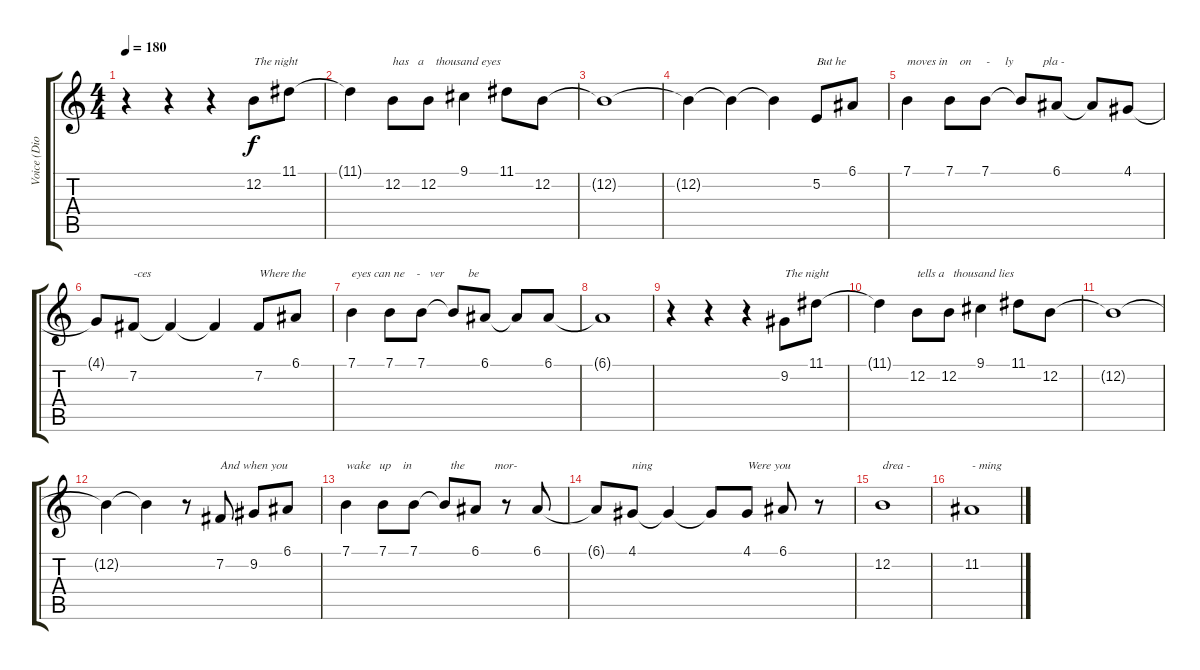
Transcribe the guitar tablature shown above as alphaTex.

\track ("Voice (Dio)" "Voice (Dio") {instrument cello}
\staff {score tabs}
\tuning (E4 B3 G3 D3 A2 E2) {hide}
\ts (4 4)
\tempo 180
\clef g2
\ks c
r.4{dy f} r.4 r.4 12.2.8{txt "The night"} 11.1.8 |
11.1{t}.4 12.2.8{txt "has   a    thousand eyes"} 12.2.8 9.1.4 11.1.8 12.2.8 |
12.2{t}.1 |
12.2{t}.4 12.2{t}.4 12.2{t}.4 5.2.8{txt "But he"} 6.1.8 |
7.1.4{txt "moves in    on     -     ly          pla -"} 7.1.8 7.1.8 7.1{t}.8 6.1.8 6.1{t}.8 4.1.8 |
4.1{t}.8 7.2.8{txt "-ces"} 7.2{t}.4 7.2{t}.4 7.2.8{txt "Where the"} 6.1.8 |
7.1.4{txt "eyes can ne    -   ver        be"} 7.1.8 7.1.8 7.1{t}.8 6.1.8 6.1{t}.8 6.1.8 |
6.1{t}.1 |
r.4 r.4 r.4 9.2.8{txt "The night"} 11.1.8 |
11.1{t}.4 12.2.8{txt "tells a   thousand lies"} 12.2.8 9.1.4 11.1.8 12.2.8 |
12.2{t}.1 |
12.2{t}.4 12.2{t}.4 r.8 7.2.8{txt "And when you"} 9.2.8 6.1.8 |
7.1.4{txt "wake   up    in             the          mor-"} 7.1.8 7.1.8 7.1{t}.8 6.1.8 r.8 6.1.8 |
6.1{t}.8 4.1.8{txt "ning"} 4.1{t}.4 4.1{t}.8 4.1.8{txt "Were you"} 6.1.8 r.8 |
12.2.1{txt "drea -"} |
11.2.1{txt "- ming"}
